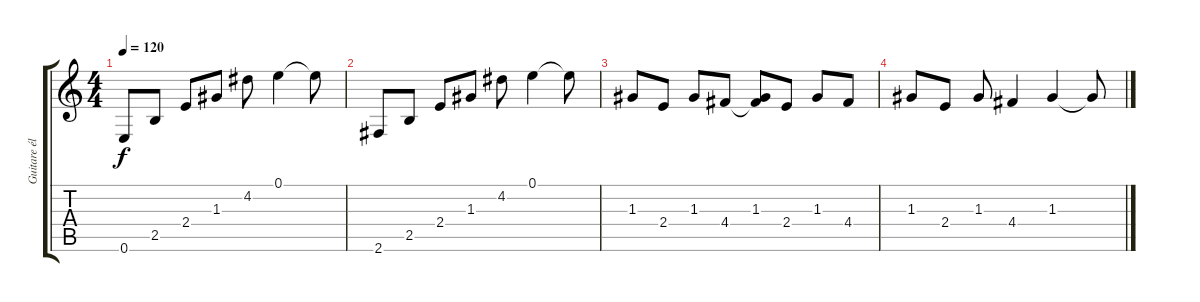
\track ("Guitare électrique " "Guitare él") {instrument electricguitarclean}
\staff {score tabs}
\tuning (E4 B3 G3 D3 A2 E2) {hide}
\ts (4 4)
\tempo 120
\clef g2
\ks c
0.6.8{dy f} 2.5.8 2.4.8 1.3.8 4.2.8 0.1.4 0.1{t}.8 |
2.6.8 2.5.8 2.4.8 1.3.8 4.2.8 0.1.4 0.1{t}.8 |
1.3.8 2.4.8 1.3.8 4.4.8 (1.3 4.4{t}).8 2.4.8 1.3.8 4.4.8 |
1.3.8 2.4.8 1.3.8 4.4.4 1.3.4 1.3{t}.8
